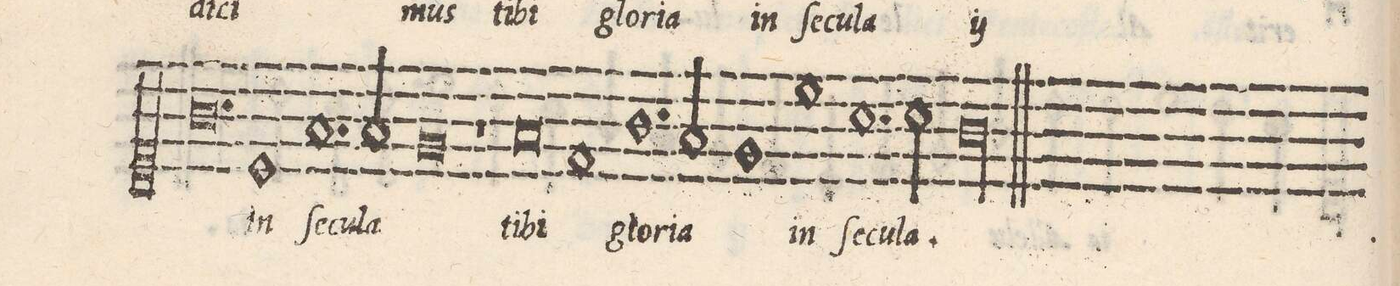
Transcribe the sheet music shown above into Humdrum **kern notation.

**kern	**text
*I"CANTVS	*
*clefC1	*
*k[]	*
*met(O|3)	*
*M3/1	*
0.g	-la
*	*Xij
=62-	=62-
1c	in
1.f	ſe-
2f/	-cu-
=63-	=63-
0e	-la
1r	.
=64-	=64-
0f	ti-
1d	-bi
=65-	=65-
1.g	glo-
2f/	-ri-
1e	-a
=66-	=66-
1cc	in
1.a	ſe-
2a\	-cu-
=67-	=67-
0.gl	-la.
==	==
*-	*-
